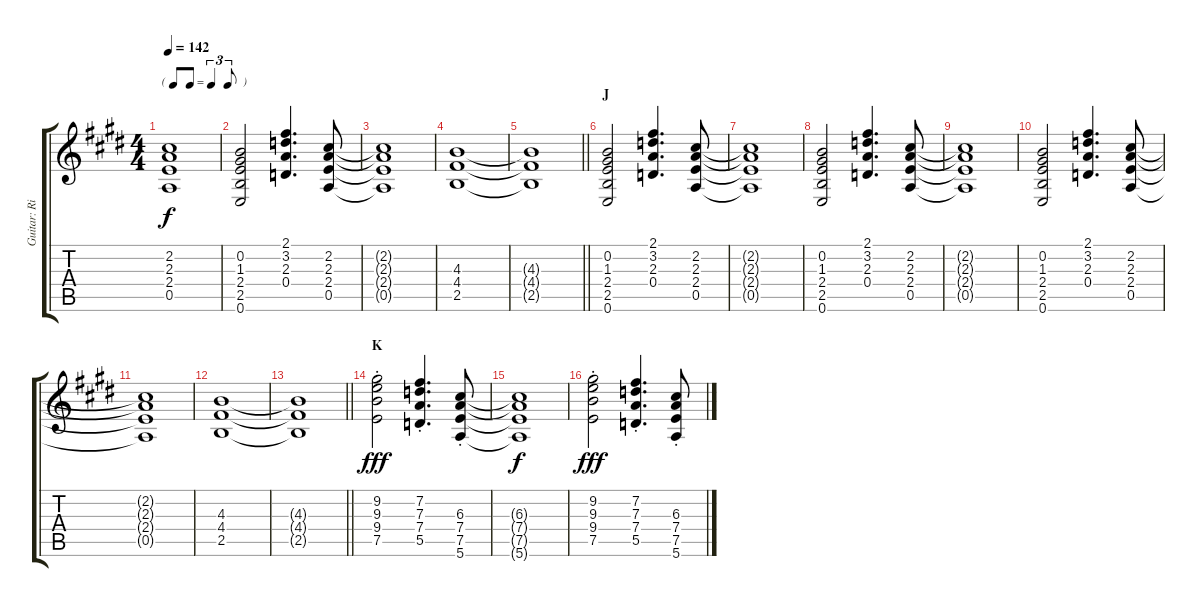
\track ("Guitar: Rik" "Guitar: Ri") {instrument overdrivenguitar}
\staff {score tabs}
\tuning (E4 B3 G3 D3 A2 E2) {hide}
\ts (4 4)
\tf triplet8th
\tempo 142
\clef g2
\ks e
(2.2{t} 2.3{t} 2.4{t} 0.5{t}).1{dy f} |
(0.2 1.3 2.4 2.5 0.6).2 (2.1 3.2 2.3 0.4).4{d} (2.2 2.3 2.4 0.5).8 |
(2.2{t} 2.3{t} 2.4{t} 0.5{t}).1 |
(4.3 4.4 2.5).1 |
\barLineRight lightlight
(4.3{t} 4.4{t} 2.5{t}).1 |
\section ("" "J")
(0.2 1.3 2.4 2.5 0.6).2 (2.1 3.2 2.3 0.4).4{d} (2.2 2.3 2.4 0.5).8 |
(2.2{t} 2.3{t} 2.4{t} 0.5{t}).1 |
(0.2 1.3 2.4 2.5 0.6).2 (2.1 3.2 2.3 0.4).4{d} (2.2 2.3 2.4 0.5).8 |
(2.2{t} 2.3{t} 2.4{t} 0.5{t}).1 |
(0.2 1.3 2.4 2.5 0.6).2 (2.1 3.2 2.3 0.4).4{d} (2.2 2.3 2.4 0.5).8 |
(2.2{t} 2.3{t} 2.4{t} 0.5{t}).1 |
(4.3 4.4 2.5).1 |
\barLineRight lightlight
(4.3{t} 4.4{t} 2.5{t}).1 |
\section ("" "K")
(9.2{st} 9.3{st} 9.4{st} 7.5{st}).2{dy fff} (7.2{st} 7.3{st} 7.4{st} 5.5{st}).4{d} (6.3{st} 7.4{st} 7.5{st} 5.6{st}).8 |
(6.3{t} 7.4{t} 7.5{t} 5.6{t}).1{dy f} |
(9.2{st} 9.3{st} 9.4{st} 7.5{st}).2{dy fff} (7.2{st} 7.3{st} 7.4{st} 5.5{st}).4{d} (6.3{st} 7.4{st} 7.5{st} 5.6{st}).8
